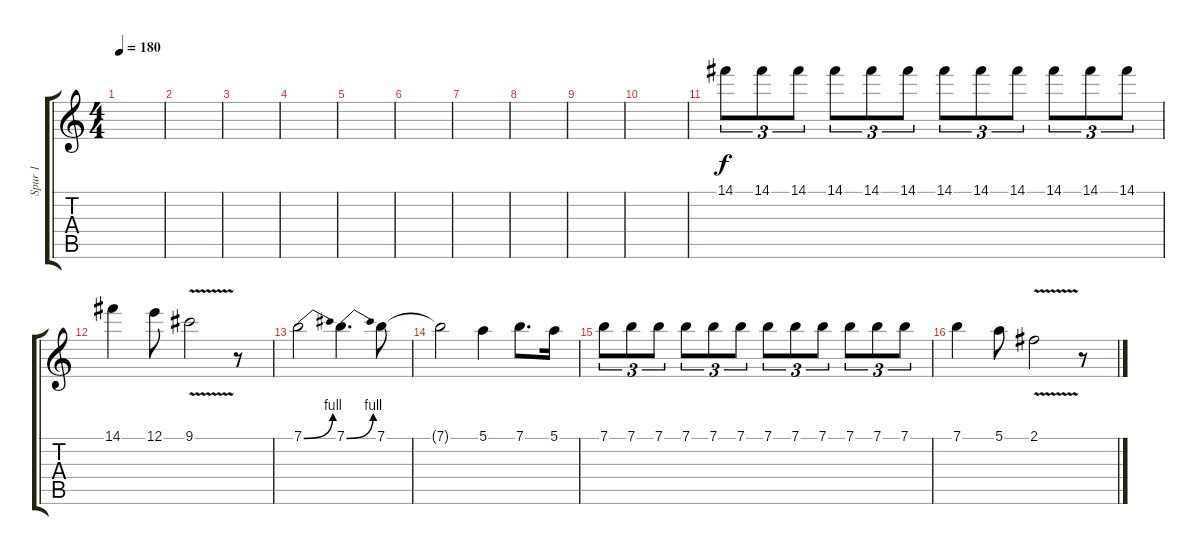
\track ("Spur 1" "Spur 1") {instrument distortionguitar}
\staff {score tabs}
\tuning (E4 B3 G3 D3 A2 E2) {hide}
\ts (4 4)
\tempo 180
\clef g2
\ks c
|
|
|
|
|
|
|
|
|
|
14.1.8{tu (3 2) volume 16} 14.1.8{tu (3 2)} 14.1.8{tu (3 2)} 14.1.8{tu (3 2)} 14.1.8{tu (3 2)} 14.1.8{tu (3 2)} 14.1.8{tu (3 2)} 14.1.8{tu (3 2)} 14.1.8{tu (3 2)} 14.1.8{tu (3 2)} 14.1.8{tu (3 2)} 14.1.8{tu (3 2)} |
14.1.4 12.1.8 9.1{v}.2 r.8 |
7.1{be (bend 0 0 60 4)}.2 7.1{be (bend 0 0 60 4)}.4{d} 7.1.8 |
7.1{t}.2 5.1.4 7.1.8{d} 5.1.16 |
7.1.8{tu (3 2) volume 16} 7.1.8{tu (3 2)} 7.1.8{tu (3 2)} 7.1.8{tu (3 2)} 7.1.8{tu (3 2)} 7.1.8{tu (3 2)} 7.1.8{tu (3 2)} 7.1.8{tu (3 2)} 7.1.8{tu (3 2)} 7.1.8{tu (3 2)} 7.1.8{tu (3 2)} 7.1.8{tu (3 2)} |
7.1.4 5.1.8 2.1{v}.2 r.8
